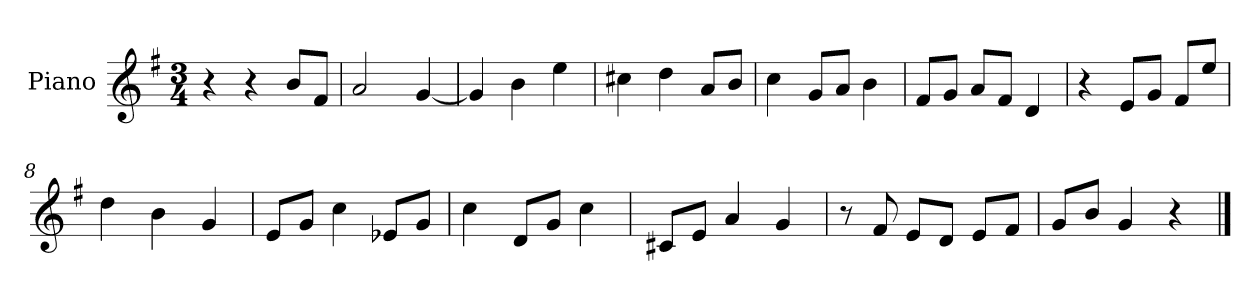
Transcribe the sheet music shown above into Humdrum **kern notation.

**kern
*part1
*staff1
*I"Piano
*I'Pno
*clefG2
*k[f#]
*M3/4
=1
4r
4r
8b/L
8f#/J
=2
2a/
[4g/
=3
4g/]
4b\
4ee\
=4
4cc#X\
4dd\
8a/L
8b/J
=5
4cc\
8g/L
8a/J
4b\
=6
8f#/L
8g/J
8a/L
8f#/J
4d/
=7
4r
8e/L
8g/J
8f#/L
8ee/J
=8
4dd\
4b\
4g/
=9
8e/L
8g/J
4cc\
8e-X/L
8g/J
=10
4cc\
8d/L
8g/J
4cc\
=11
8c#X/L
8e/J
4a/
4g/
=12
8r
8f#/
8e/L
8d/J
8e/L
8f#/J
=13
8g/L
8b/J
4g/
4r
==
*-
